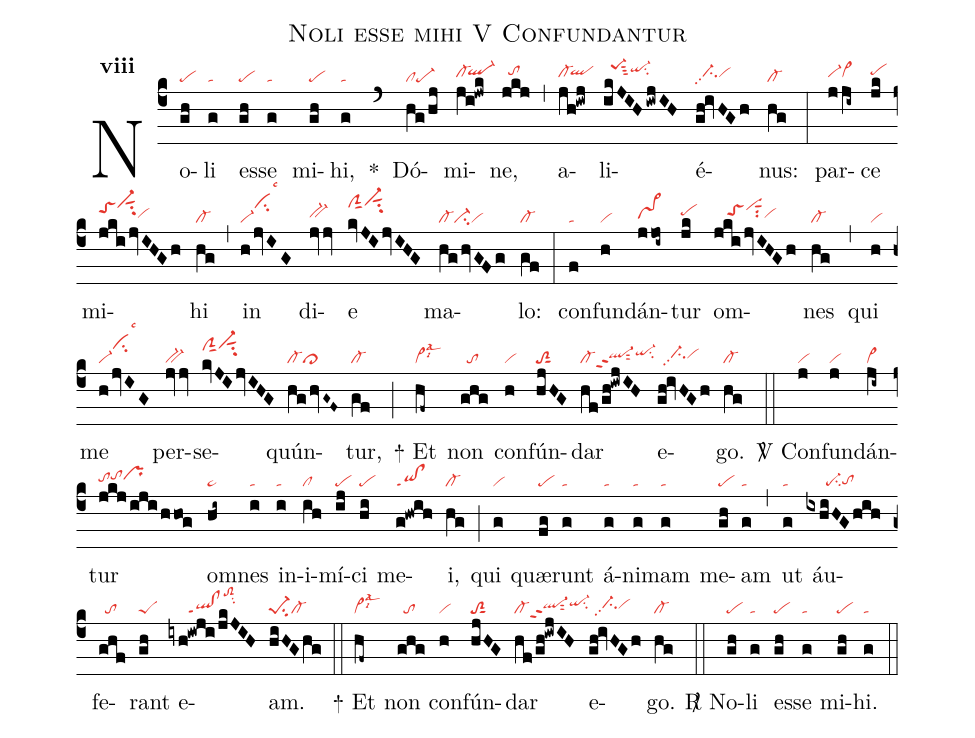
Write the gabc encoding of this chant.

name:Noli esse mihi V Confundantur;
office-part:re;
mode:8;
nabc-lines:1;
%%
initial-style: 1;
name: Noli esse mihi;
mode: 8;
office-part: Responsorium;
annotation: Resp.;
annotation: viii;
nabc-lines:1;
%%
(c4) No(gh|pe)li(g|ta) es(gh|pe)se(g|ta) mi(gh|pe)hi,(g|ta) <sp>*</sp>(`) Dó(hg/hj|clpe-)mi(ji!jwk|cl-hh`ql-hi)ne,(jkj|//tohi) (,) a(jh!iwj|cl-hh`qlhi)li(ikJIH/iwjIH|//pe-1hksut3qi-hjsu2)é(gh!ivHGh|//ci-hhpp2vihh)nus:(hg|cl-) (:) par(jji~|vi-hhvi>hh)ce(jk|pehi) mi(jki/jvIHGh|toShjvi-hlsut1su2vihh)hi(hg|cl-) (,) in(hjvIG|vi-cihllsc3) di(jvjv|bv-hh)e(kvJIjvIHG|clShlsut1vi-hmsut1su2) ma(hg/hvGFg|cl-ci-vi)lo:(gf|cl-) (:) con(f|ta)fun(h|vi)dán(jjoi~|vs>hh)tur(jk|pehi) om(jki/jvIHGh|////toShivihksut1su2vihh)nes(hg|cl-) (,) qui(h|vi) me(hjvIG|vi-cihllsc3) per(jvjv|bv-)se(kvJIjvIHG|clShksut1vi-hlsut1su2)quún(hg/hvG~F~|cl-cl>)tur,(gf|cl-) (;)
<sp>+</sp> Et(hf~|vi>lsal3lsi6) non(ghg|//to) con(h|vi)fún(hjHG|toS2sut1)dar(hf/gh!iwjIH|cl-ql-hhppt2sut2qi-hisu2) e(gh!ivHGh|////ci-hhpp2vihh)go.(hg|cl-) (::)

<sp>V/</sp> Con(j|vi)fun(j|vi)dán(ji~|vi>)tur(jkj/iji/hhog|tohhtohiprhi) om(hi~|ta>)nes(i|ta) in(i|ta)i(ih|cl)mí(ij|pe)ci(hi|pe) me(g!hwih|qi!clppt1)i,(hg|cl-) (;) qui(g|vi) quæ(fg|pe)runt(g|ta) á(g|ta)ni(g|ta)mam(g|ta) me(gh|pe)am(g|ta) (,) ut(g|ta) áu(ixhiHGhih|//////pe-su2tohg)fe(ghf|//to)rant(gh|peS) e(iyh!iwji/jkJIH|//////ql!clppt1toS2hmsu2)am.(hiHGhg|pe-1su2cl-) (::)
<sp>+</sp> Et(hf~|vi>lsal3lsi6) non(ghg|//to) con(h|vi)fún(hjHG|toS2sut1)dar(hf/gh!iwjIH|cl-ql-hhppt2sut2qi-hisu2) e(gh!ivHGh|////ci-hhpp2vihh)go.(hg|cl-) (::)

<sp>R/</sp> No(gh|pe)li(g|ta) es(gh|pe)se(g|ta) mi(gh|pe)hi.(g|ta) (::)
